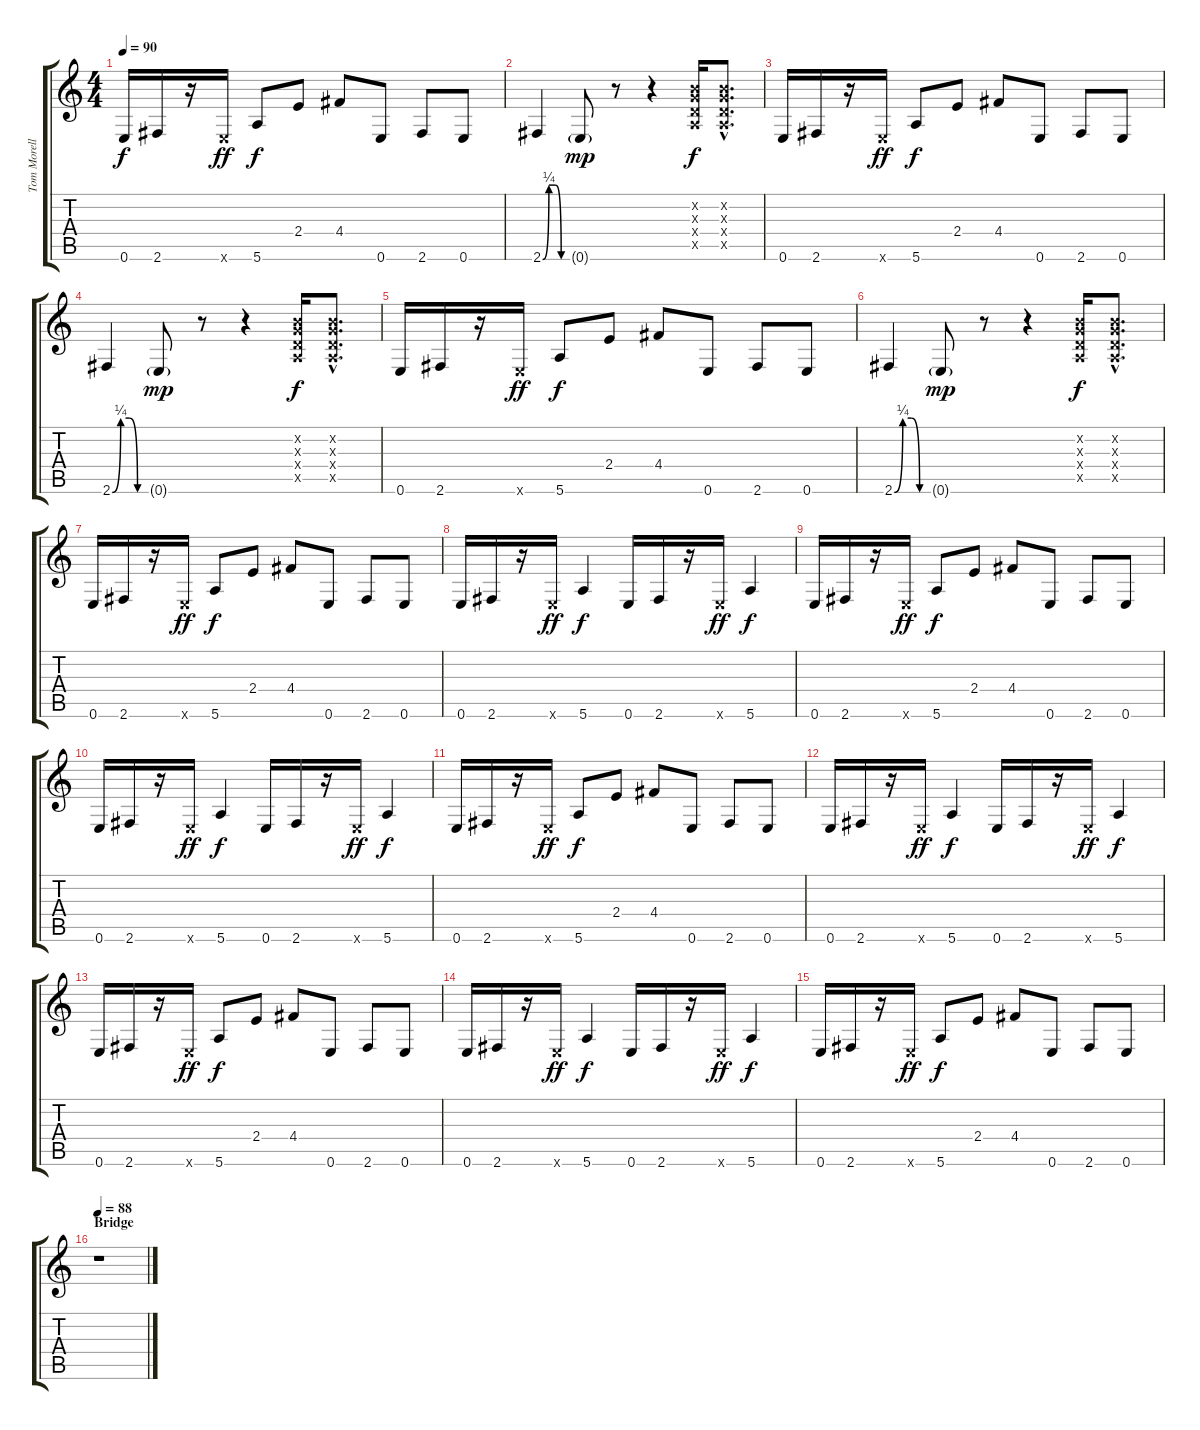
\track ("Tom Morello / Guitar 2" "Tom Morell") {instrument distortionguitar}
\staff {score tabs}
\tuning (E4 B3 G3 D3 A2 E2) {hide}
\ts (4 4)
\tempo 90
\clef g2
\ks c
0.6.16{dy f} 2.6.16 r.16 0.6{x}.16{dy ff} 5.6.8{dy f} 2.4.8 4.4.8 0.6.8 2.6.8 0.6.8 |
2.6{be (custom 0 0 15 1 30 1 45 0 60 0)}.4 0.6{g}.8{dy mp} r.8 r.4 (0.2{x} 0.3{x} 0.4{x} 0.5{x}).16{dy f} (0.2{hac x} 0.3{hac x} 0.4{hac x} 0.5{hac x}).8{d} |
0.6.16 2.6.16 r.16 0.6{x}.16{dy ff} 5.6.8{dy f} 2.4.8 4.4.8 0.6.8 2.6.8 0.6.8 |
2.6{be (custom 0 0 15 1 30 1 45 0 60 0)}.4 0.6{g}.8{dy mp} r.8 r.4 (0.2{x} 0.3{x} 0.4{x} 0.5{x}).16{dy f} (0.2{hac x} 0.3{hac x} 0.4{hac x} 0.5{hac x}).8{d} |
0.6.16 2.6.16 r.16 0.6{x}.16{dy ff} 5.6.8{dy f} 2.4.8 4.4.8 0.6.8 2.6.8 0.6.8 |
2.6{be (custom 0 0 15 1 30 1 45 0 60 0)}.4 0.6{g}.8{dy mp} r.8 r.4 (0.2{x} 0.3{x} 0.4{x} 0.5{x}).16{dy f} (0.2{hac x} 0.3{hac x} 0.4{hac x} 0.5{hac x}).8{d} |
0.6.16 2.6.16 r.16 0.6{x}.16{dy ff} 5.6.8{dy f} 2.4.8 4.4.8 0.6.8 2.6.8 0.6.8 |
0.6.16 2.6.16 r.16 0.6{x}.16{dy ff} 5.6.4{dy f} 0.6.16 2.6.16 r.16 0.6{x}.16{dy ff} 5.6.4{dy f} |
0.6.16 2.6.16 r.16 0.6{x}.16{dy ff} 5.6.8{dy f} 2.4.8 4.4.8 0.6.8 2.6.8 0.6.8 |
0.6.16 2.6.16 r.16 0.6{x}.16{dy ff} 5.6.4{dy f} 0.6.16 2.6.16 r.16 0.6{x}.16{dy ff} 5.6.4{dy f} |
0.6.16 2.6.16 r.16 0.6{x}.16{dy ff} 5.6.8{dy f} 2.4.8 4.4.8 0.6.8 2.6.8 0.6.8 |
0.6.16 2.6.16 r.16 0.6{x}.16{dy ff} 5.6.4{dy f} 0.6.16 2.6.16 r.16 0.6{x}.16{dy ff} 5.6.4{dy f} |
0.6.16 2.6.16 r.16 0.6{x}.16{dy ff} 5.6.8{dy f} 2.4.8 4.4.8 0.6.8 2.6.8 0.6.8 |
0.6.16 2.6.16 r.16 0.6{x}.16{dy ff} 5.6.4{dy f} 0.6.16 2.6.16 r.16 0.6{x}.16{dy ff} 5.6.4{dy f} |
0.6.16 2.6.16 r.16 0.6{x}.16{dy ff} 5.6.8{dy f} 2.4.8 4.4.8 0.6.8 2.6.8 0.6.8 |
\section ("" "Bridge")
\tempo 88
r.1
